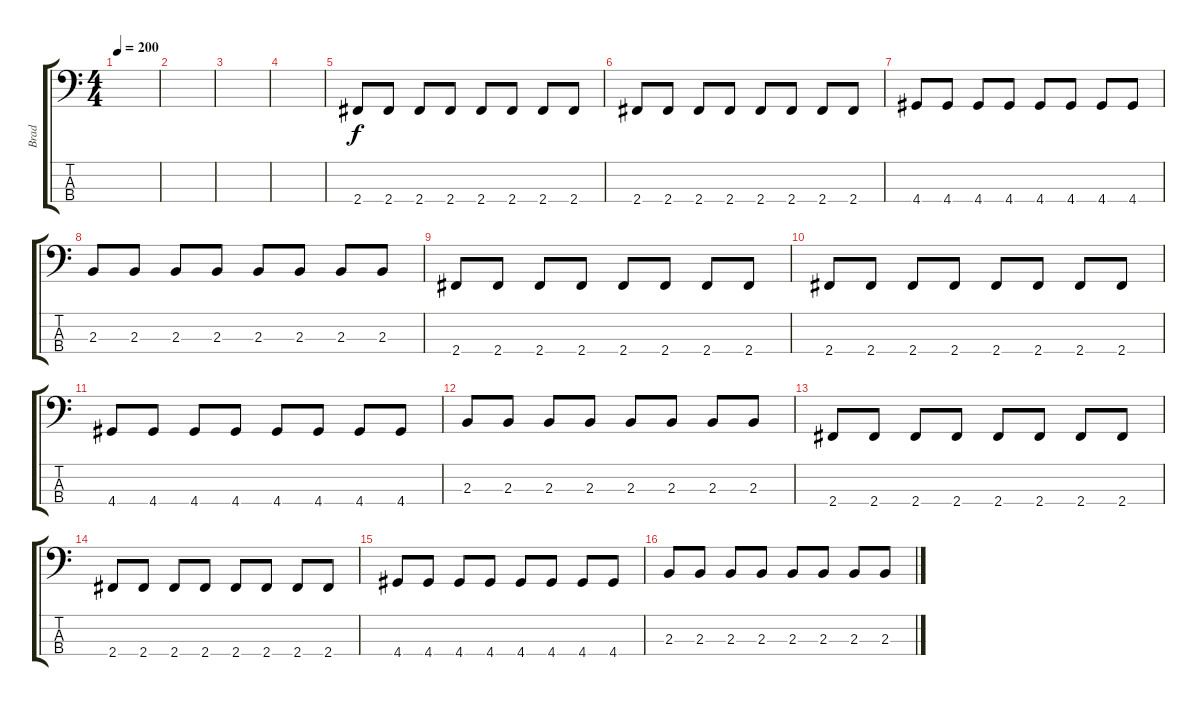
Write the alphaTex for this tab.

\track ("Brad" "Brad") {instrument electricbasspick}
\staff {score tabs}
\tuning (G2 D2 A1 E1) {hide}
\ts (4 4)
\tempo 200
\clef f4
\ks c
|
|
|
|
2.4.8 2.4.8 2.4.8 2.4.8 2.4.8 2.4.8 2.4.8 2.4.8 |
2.4.8 2.4.8 2.4.8 2.4.8 2.4.8 2.4.8 2.4.8 2.4.8 |
4.4.8 4.4.8 4.4.8 4.4.8 4.4.8 4.4.8 4.4.8 4.4.8 |
2.3.8 2.3.8 2.3.8 2.3.8 2.3.8 2.3.8 2.3.8 2.3.8 |
2.4.8 2.4.8 2.4.8 2.4.8 2.4.8 2.4.8 2.4.8 2.4.8 |
2.4.8 2.4.8 2.4.8 2.4.8 2.4.8 2.4.8 2.4.8 2.4.8 |
4.4.8 4.4.8 4.4.8 4.4.8 4.4.8 4.4.8 4.4.8 4.4.8 |
2.3.8 2.3.8 2.3.8 2.3.8 2.3.8 2.3.8 2.3.8 2.3.8 |
2.4.8 2.4.8 2.4.8 2.4.8 2.4.8 2.4.8 2.4.8 2.4.8 |
2.4.8 2.4.8 2.4.8 2.4.8 2.4.8 2.4.8 2.4.8 2.4.8 |
4.4.8 4.4.8 4.4.8 4.4.8 4.4.8 4.4.8 4.4.8 4.4.8 |
2.3.8 2.3.8 2.3.8 2.3.8 2.3.8 2.3.8 2.3.8 2.3.8
